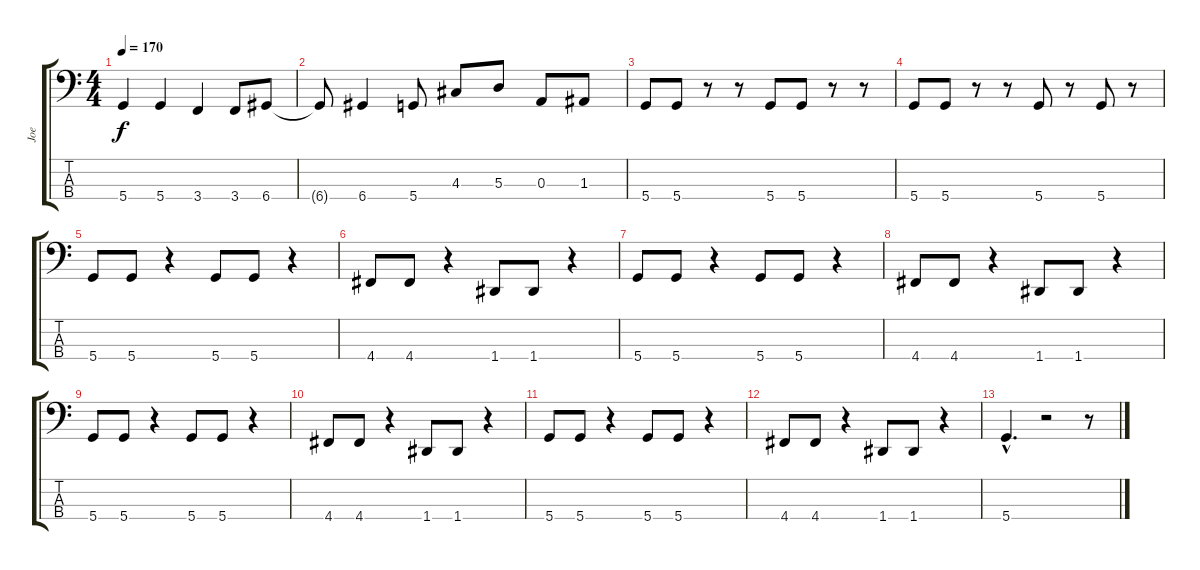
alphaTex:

\track ("Joe" "Joe") {instrument electricbasspick}
\staff {score tabs}
\tuning (G2 D2 A1 D1) {hide}
\ts (4 4)
\tempo 170
\clef f4
\ks c
5.4.4{dy f} 5.4.4 3.4.4 3.4.8 6.4.8 |
6.4{t}.8 6.4.4 5.4.8 4.3.8 5.3.8 0.3.8 1.3.8 |
5.4.8 5.4.8 r.8 r.8 5.4.8 5.4.8 r.8 r.8 |
5.4.8 5.4.8 r.8 r.8 5.4.8 r.8 5.4.8 r.8 |
5.4.8 5.4.8 r.4 5.4.8 5.4.8 r.4 |
4.4.8 4.4.8 r.4 1.4.8 1.4.8 r.4 |
5.4.8 5.4.8 r.4 5.4.8 5.4.8 r.4 |
4.4.8 4.4.8 r.4 1.4.8 1.4.8 r.4 |
5.4.8 5.4.8 r.4 5.4.8 5.4.8 r.4 |
4.4.8 4.4.8 r.4 1.4.8 1.4.8 r.4 |
5.4.8 5.4.8 r.4 5.4.8 5.4.8 r.4 |
4.4.8 4.4.8 r.4 1.4.8 1.4.8 r.4 |
5.4{hac}.4{d} r.2 r.8
